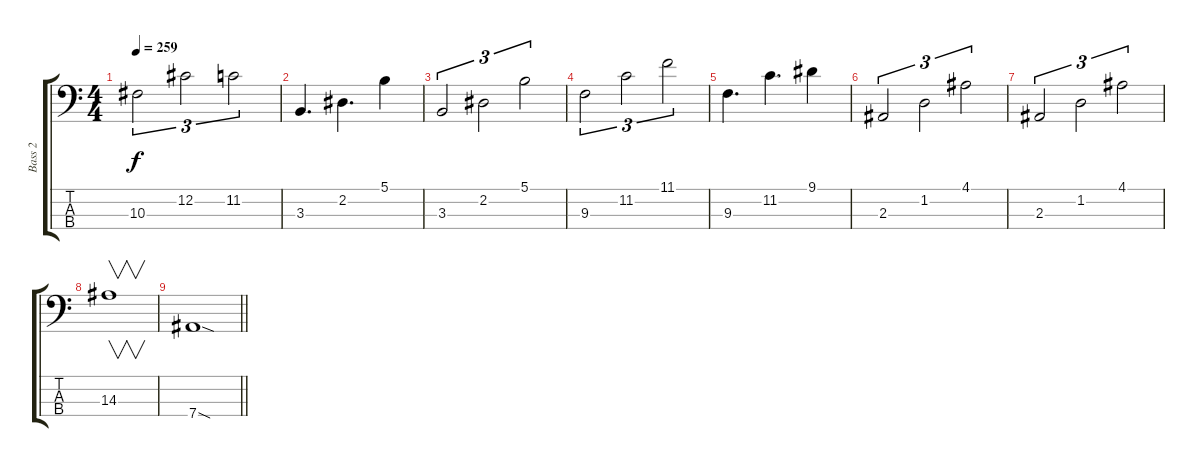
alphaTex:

\track ("Bass 2 " "Bass 2 ") {instrument electricbasspick}
\staff {score tabs}
\tuning (Gb2 Db2 Ab1 Eb1) {hide}
\ts (4 4)
\tempo 259
\clef f4
\ks c
10.3.2{tu (3 2) dy f} 12.2.2{tu (3 2)} 11.2.2{tu (3 2)} |
3.3.4{d} 2.2.4{d} 5.1.4 |
3.3.2{tu (3 2)} 2.2.2{tu (3 2)} 5.1.2{tu (3 2)} |
9.3.2{tu (3 2)} 11.2.2{tu (3 2)} 11.1.2{tu (3 2)} |
9.3.4{d} 11.2.4{d} 9.1.4 |
2.3.2{tu (3 2)} 1.2.2{tu (3 2)} 4.1.2{tu (3 2)} |
2.3.2{tu (3 2)} 1.2.2{tu (3 2)} 4.1.2{tu (3 2)} |
14.3.1{v} |
\barLineRight lightlight
7.4{sod}.1
